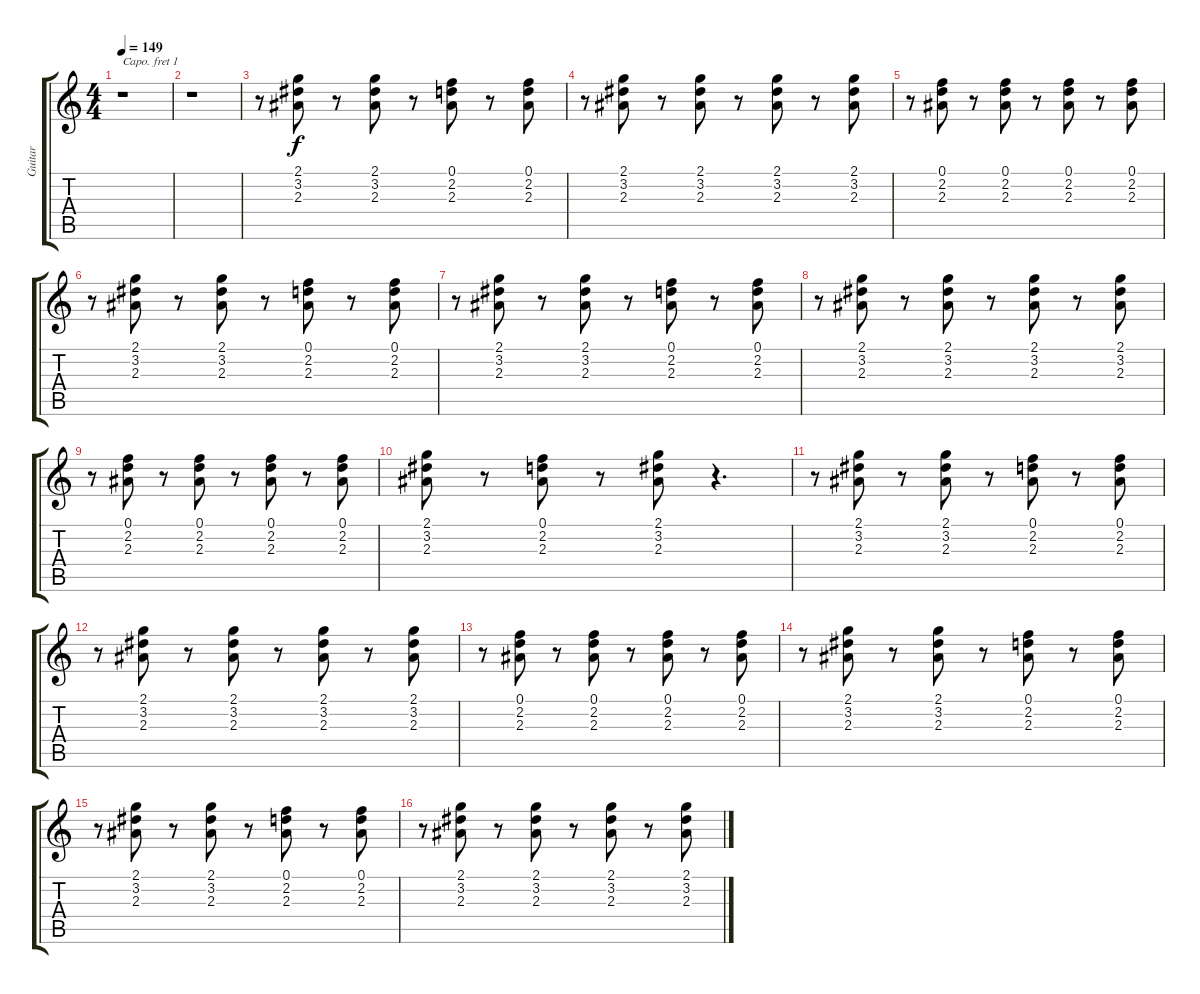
\track ("Guitar" "Guitar") {instrument acousticguitarnylon}
\staff {score tabs}
\capo 1
\tuning (E4 B3 G3 D3 A2 E2) {hide}
\ts (4 4)
\tempo 149
\clef g2
\ks c
r.1{dy f instrument acousticguitarnylon} |
r.1 |
r.8 (2.1 3.2 2.3).8 r.8 (2.1 3.2 2.3).8 r.8 (0.1 2.2 2.3).8 r.8 (0.1 2.2 2.3).8 |
r.8 (2.1 3.2 2.3).8 r.8 (2.1 3.2 2.3).8 r.8 (2.1 3.2 2.3).8 r.8 (2.1 3.2 2.3).8 |
r.8 (0.1 2.2 2.3).8 r.8 (0.1 2.2 2.3).8 r.8 (0.1 2.2 2.3).8 r.8 (0.1 2.2 2.3).8 |
r.8 (2.1 3.2 2.3).8 r.8 (2.1 3.2 2.3).8 r.8 (0.1 2.2 2.3).8 r.8 (0.1 2.2 2.3).8 |
r.8 (2.1 3.2 2.3).8 r.8 (2.1 3.2 2.3).8 r.8 (0.1 2.2 2.3).8 r.8 (0.1 2.2 2.3).8 |
r.8 (2.1 3.2 2.3).8 r.8 (2.1 3.2 2.3).8 r.8 (2.1 3.2 2.3).8 r.8 (2.1 3.2 2.3).8 |
r.8 (0.1 2.2 2.3).8 r.8 (0.1 2.2 2.3).8 r.8 (0.1 2.2 2.3).8 r.8 (0.1 2.2 2.3).8 |
(2.1 3.2 2.3).8 r.8 (0.1 2.2 2.3).8 r.8 (2.1 3.2 2.3).8 r.4{d} |
r.8 (2.1 3.2 2.3).8 r.8 (2.1 3.2 2.3).8 r.8 (0.1 2.2 2.3).8 r.8 (0.1 2.2 2.3).8 |
r.8 (2.1 3.2 2.3).8 r.8 (2.1 3.2 2.3).8 r.8 (2.1 3.2 2.3).8 r.8 (2.1 3.2 2.3).8 |
r.8 (0.1 2.2 2.3).8 r.8 (0.1 2.2 2.3).8 r.8 (0.1 2.2 2.3).8 r.8 (0.1 2.2 2.3).8 |
r.8 (2.1 3.2 2.3).8 r.8 (2.1 3.2 2.3).8 r.8 (0.1 2.2 2.3).8 r.8 (0.1 2.2 2.3).8 |
r.8 (2.1 3.2 2.3).8 r.8 (2.1 3.2 2.3).8 r.8 (0.1 2.2 2.3).8 r.8 (0.1 2.2 2.3).8 |
r.8 (2.1 3.2 2.3).8 r.8 (2.1 3.2 2.3).8 r.8 (2.1 3.2 2.3).8 r.8 (2.1 3.2 2.3).8
